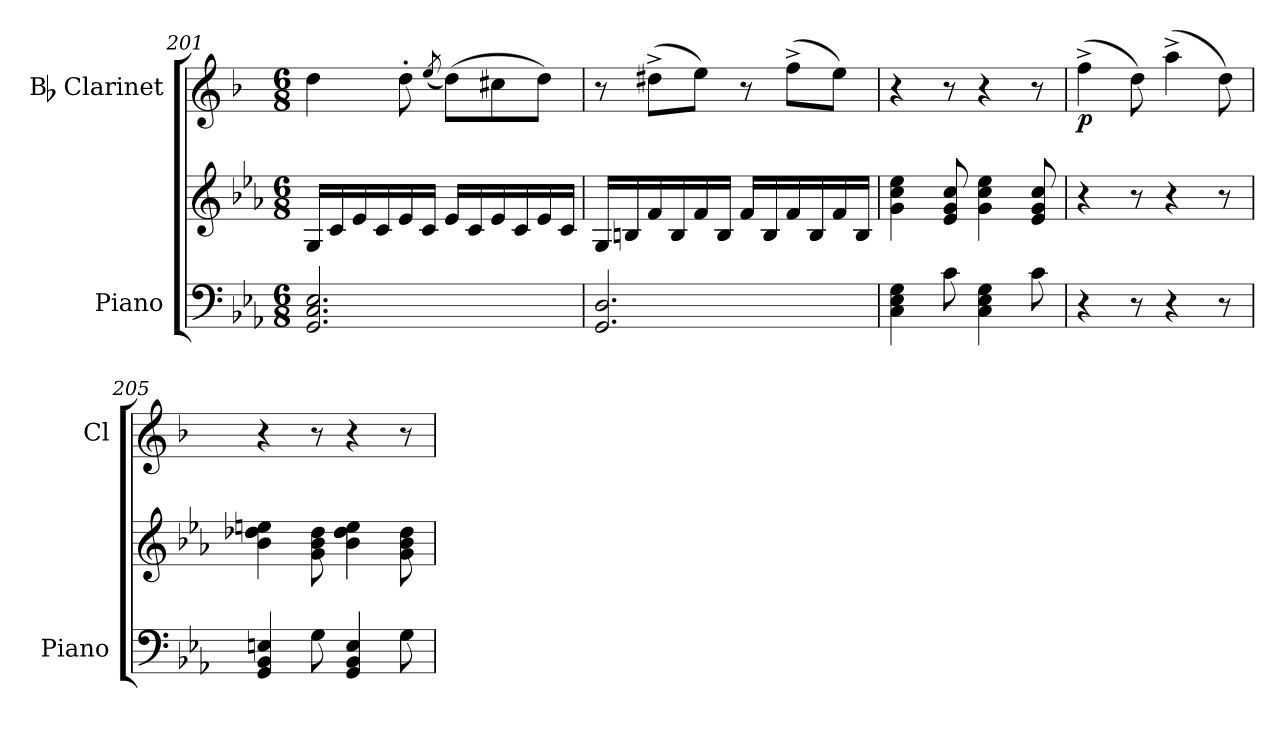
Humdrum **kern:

**kern	**kern	**kern	**dynam
*part2	*part2	*part1	*part1
*staff3	*staff2	*staff1	*staff1
*I"Piano	*	*I"Bb Clarinet	*
*I'Piano	*	*I'Cl	*
*clefF4	*clefG2	*clefG2	*
*	*	*ITrd1c2	*
*k[b-e-a-]	*k[b-e-a-]	*k[b-e-a-]	*
*E-:	*E-:	*E-:	*
*M6/8	*M6/8	*M6/8	*
=201	=201	=201	=201
2.GG/ 2.C/ 2.E-/	16G/LL	4cc\	.
.	16c/	.	.
.	16e-/	.	.
.	16c/	.	.
.	16e-/	8cc'>\	.
.	16c/JJ	.	.
.	.	(<8qdd/	.
.	16e-/LL	(>8cc\L)	.
.	16c/	.	.
.	16e-/	8bn\	.
.	16c/	.	.
.	16e-/	8cc\J)	.
.	16c/JJ	.	.
=202	=202	=202	=202
2.GG/ 2.D/	16G/LL	8r	.
.	16Bn/	.	.
.	16f/	(>8cc#X^>\L	.
.	16B/	.	.
.	16f/	8dd\J)	.
.	16B/JJ	.	.
.	16f/LL	8r	.
.	16B/	.	.
.	16f/	(>8ee-^>\L	.
.	16B/	.	.
.	16f/	8dd\J)	.
.	16B/JJ	.	.
=203	=203	=203	=203
4C\ 4E-\ 4G\	4g\ 4cc\ 4ee-\	4r	.
8c\	8e-/ 8g/ 8cc/	8r	.
4C\ 4E-\ 4G\	4g\ 4cc\ 4ee-\	4r	.
8c\	8e-/ 8g/ 8cc/	8r	.
=204	=204	=204	=204
!	!	!	!LO:DY:b
4r	4r	(>4ee-^>\	p
8r	8r	8cc\)	.
4r	4r	(>4gg^>\	.
8r	8r	8cc\)	.
=205	=205	=205	=205
4GG/ 4BB-/ 4En/	4b-\ 4dd-X\ 4een\	4r	.
8G\	8g\ 8b-\ 8dd-\	8r	.
4GG/ 4BB-/ 4E/	4b-\ 4dd-\ 4ee\	4r	.
8G\	8g\ 8b-\ 8dd-\	8r	.
=	=	=	=
*-	*-	*-	*-
